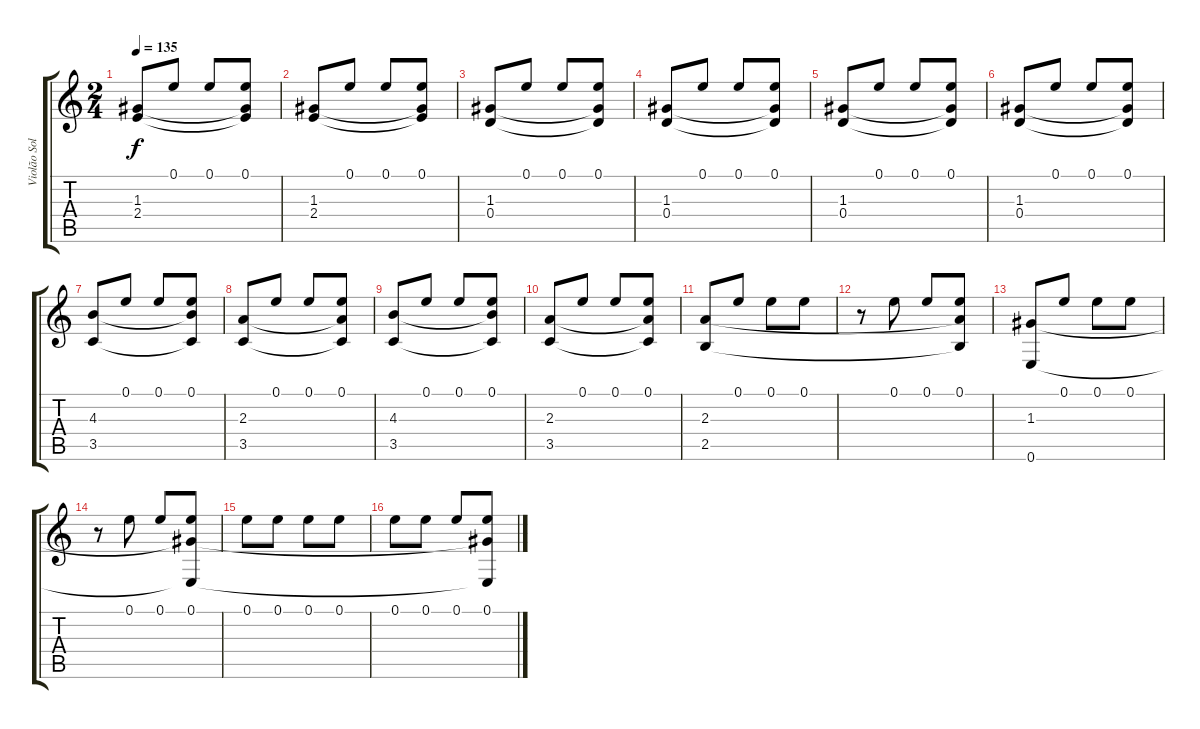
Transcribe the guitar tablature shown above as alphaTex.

\track ("Violão Solo" "Violão Sol") {instrument acousticguitarnylon}
\staff {score tabs}
\tuning (E4 B3 G3 D3 A2 E2) {hide}
\ts (2 4)
\tempo 135
\clef g2
\ks c
(1.3 2.4).8{dy f} 0.1.8 0.1.8 (0.1 1.3{t} 2.4{t}).8 |
(1.3 2.4).8 0.1.8 0.1.8 (0.1 1.3{t} 2.4{t}).8 |
(1.3 0.4).8 0.1.8 0.1.8 (0.1 1.3{t} 0.4{t}).8 |
(1.3 0.4).8 0.1.8 0.1.8 (0.1 1.3{t} 0.4{t}).8 |
(1.3 0.4).8 0.1.8 0.1.8 (0.1 1.3{t} 0.4{t}).8 |
(1.3 0.4).8 0.1.8 0.1.8 (0.1 1.3{t} 0.4{t}).8 |
(4.3 3.5).8 0.1.8 0.1.8 (0.1 4.3{t} 3.5{t}).8 |
(2.3 3.5).8 0.1.8 0.1.8 (0.1 2.3{t} 3.5{t}).8 |
(4.3 3.5).8 0.1.8 0.1.8 (0.1 4.3{t} 3.5{t}).8 |
(2.3 3.5).8 0.1.8 0.1.8 (0.1 2.3{t} 3.5{t}).8 |
(2.3 2.5).8 0.1.8 0.1.8 0.1.8 |
r.8 0.1.8 0.1.8 (0.1 2.3{t} 2.5{t}).8 |
(1.3 0.6).8 0.1.8 0.1.8 0.1.8 |
r.8 0.1.8 0.1.8 (0.1 1.3{t} 0.6{t}).8 |
0.1.8 0.1.8 0.1.8 0.1.8 |
0.1.8 0.1.8 0.1.8 (0.1 1.3{t} 0.6{t}).8
